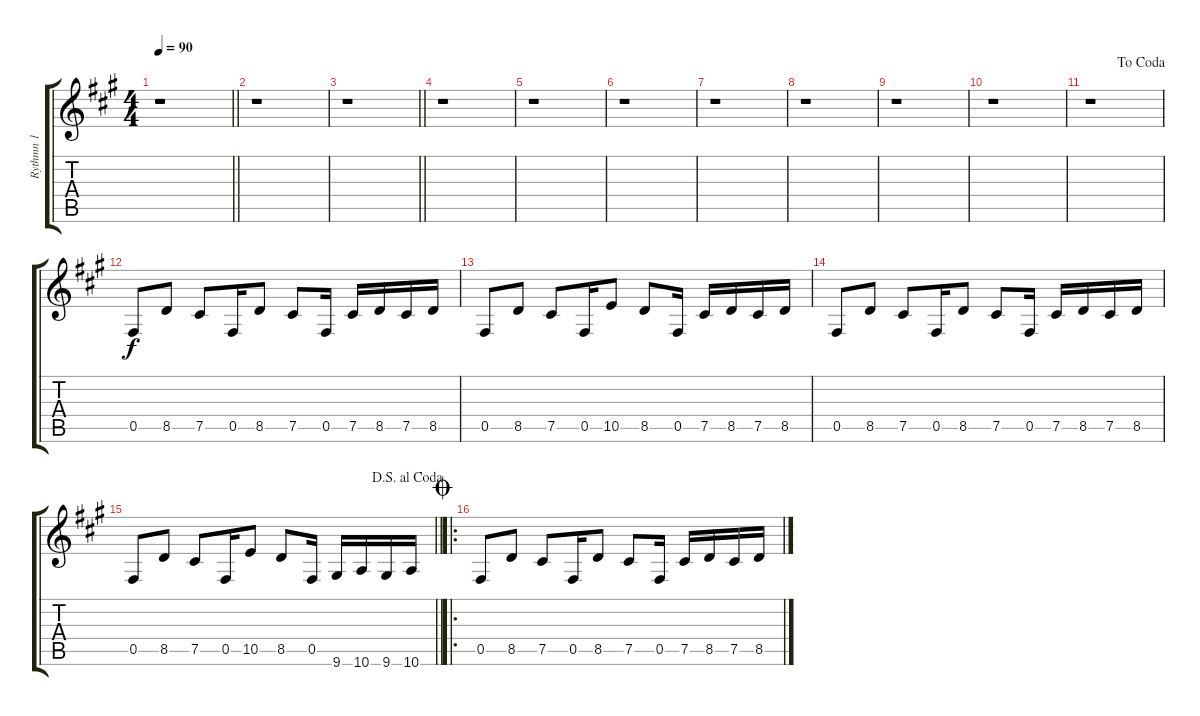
\track ("Rythmn 1" "Rythmn 1") {instrument overdrivenguitar}
\staff {score tabs}
\tuning (Db4 Ab3 E3 B2 Gb2 B1) {hide}
\ts (4 4)
\tempo 90
\clef g2
\barLineRight lightlight
\ks a
r.1{dy f} |
r.1 |
\barLineRight lightlight
r.1 |
r.1 |
r.1 |
r.1 |
r.1 |
r.1 |
r.1 |
r.1 |
\jump dacoda
r.1 |
0.5.8 8.5.8 7.5.8 0.5.16 8.5.8 7.5.8 0.5.16 7.5.16 8.5.16 7.5.16 8.5.16 |
0.5.8 8.5.8 7.5.8 0.5.16 10.5.8 8.5.8 0.5.16 7.5.16 8.5.16 7.5.16 8.5.16 |
0.5.8 8.5.8 7.5.8 0.5.16 8.5.8 7.5.8 0.5.16 7.5.16 8.5.16 7.5.16 8.5.16 |
\jump dalsegnoalcoda
\barLineRight lightlight
0.5.8 8.5.8 7.5.8 0.5.16 10.5.8 8.5.8 0.5.16 9.6.16 10.6.16 9.6.16 10.6.16 |
\ro
\jump coda
0.5.8 8.5.8 7.5.8 0.5.16 8.5.8 7.5.8 0.5.16 7.5.16 8.5.16 7.5.16 8.5.16
